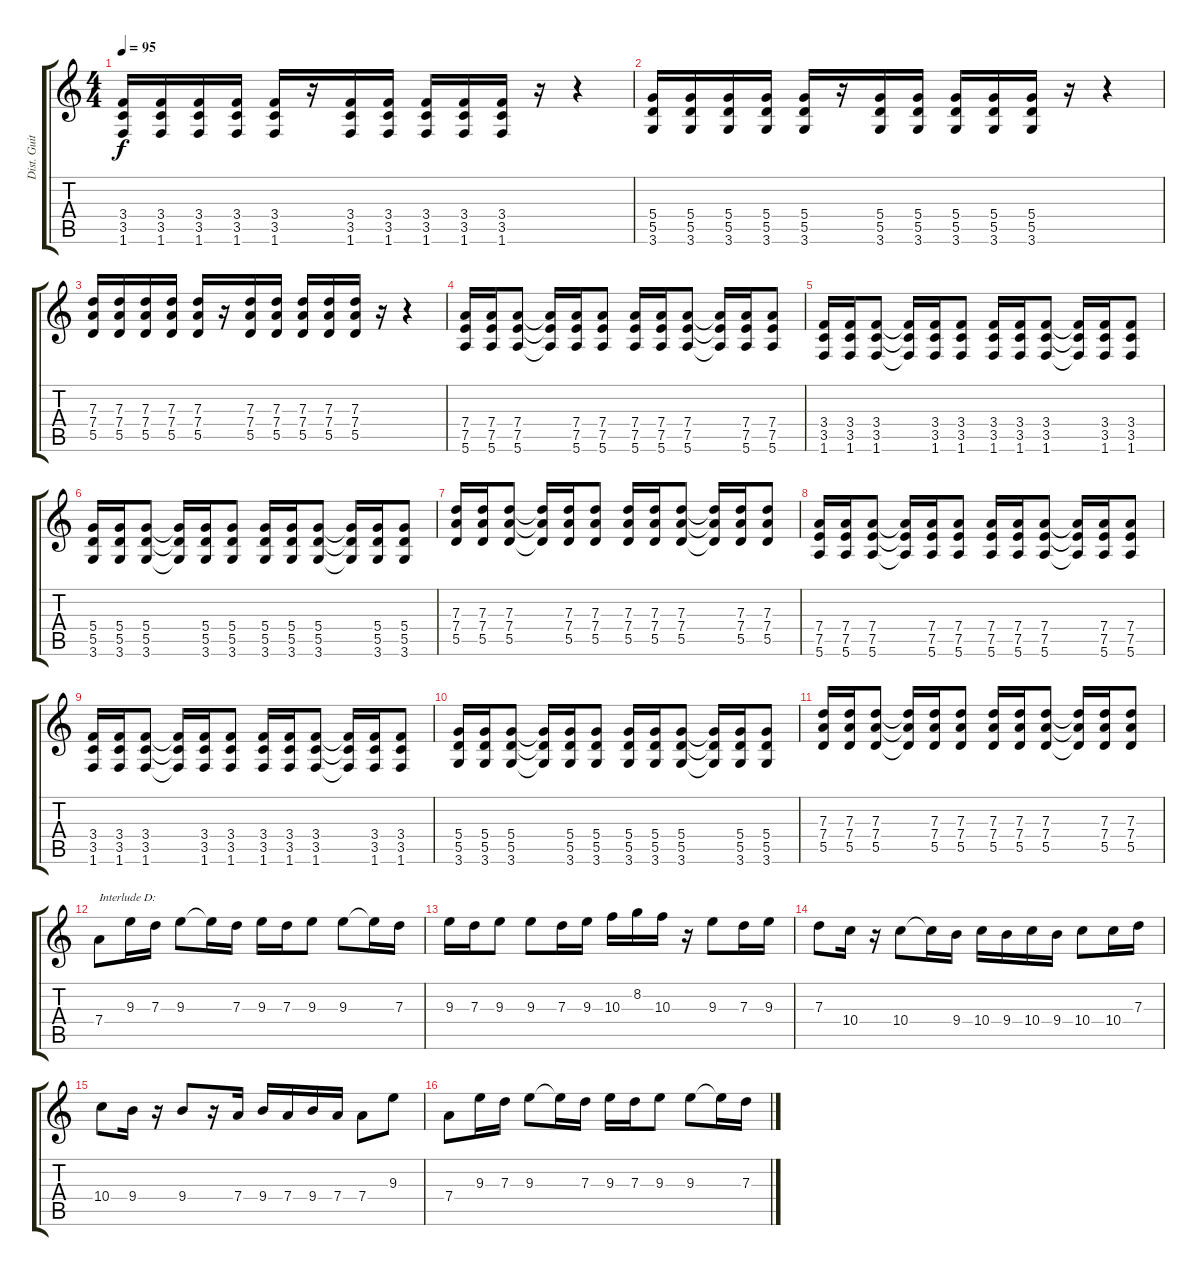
\track ("Dist. Guitar 1" "Dist. Guit") {instrument distortionguitar}
\staff {score tabs}
\tuning (E4 B3 G3 D3 A2 E2) {hide}
\ts (4 4)
\tempo 95
\clef g2
\ks c
(3.4 3.5 1.6).16{dy f} (3.4 3.5 1.6).16 (3.4 3.5 1.6).16 (3.4 3.5 1.6).16 (3.4 3.5 1.6).16 r.16 (3.4 3.5 1.6).16 (3.4 3.5 1.6).16 (3.4 3.5 1.6).16 (3.4 3.5 1.6).16 (3.4 3.5 1.6).16 r.16 r.4 |
(5.4 5.5 3.6).16 (5.4 5.5 3.6).16 (5.4 5.5 3.6).16 (5.4 5.5 3.6).16 (5.4 5.5 3.6).16 r.16 (5.4 5.5 3.6).16 (5.4 5.5 3.6).16 (5.4 5.5 3.6).16 (5.4 5.5 3.6).16 (5.4 5.5 3.6).16 r.16 r.4 |
(7.3 7.4 5.5).16 (7.3 7.4 5.5).16 (7.3 7.4 5.5).16 (7.3 7.4 5.5).16 (7.3 7.4 5.5).16 r.16 (7.3 7.4 5.5).16 (7.3 7.4 5.5).16 (7.3 7.4 5.5).16 (7.3 7.4 5.5).16 (7.3 7.4 5.5).16 r.16 r.4 |
(7.4 7.5 5.6).16 (7.4 7.5 5.6).16 (7.4 7.5 5.6).8 (7.4{t} 7.5{t} 5.6{t}).16 (7.4 7.5 5.6).16 (7.4 7.5 5.6).8 (7.4 7.5 5.6).16 (7.4 7.5 5.6).16 (7.4 7.5 5.6).8 (7.4{t} 7.5{t} 5.6{t}).16 (7.4 7.5 5.6).16 (7.4 7.5 5.6).8 |
(3.4 3.5 1.6).16 (3.4 3.5 1.6).16 (3.4 3.5 1.6).8 (3.4{t} 3.5{t} 1.6{t}).16 (3.4 3.5 1.6).16 (3.4 3.5 1.6).8 (3.4 3.5 1.6).16 (3.4 3.5 1.6).16 (3.4 3.5 1.6).8 (3.4{t} 3.5{t} 1.6{t}).16 (3.4 3.5 1.6).16 (3.4 3.5 1.6).8 |
(5.4 5.5 3.6).16 (5.4 5.5 3.6).16 (5.4 5.5 3.6).8 (5.4{t} 5.5{t} 3.6{t}).16 (5.4 5.5 3.6).16 (5.4 5.5 3.6).8 (5.4 5.5 3.6).16 (5.4 5.5 3.6).16 (5.4 5.5 3.6).8 (5.4{t} 5.5{t} 3.6{t}).16 (5.4 5.5 3.6).16 (5.4 5.5 3.6).8 |
(7.3 7.4 5.5).16 (7.3 7.4 5.5).16 (7.3 7.4 5.5).8 (7.3{t} 7.4{t} 5.5{t}).16 (7.3 7.4 5.5).16 (7.3 7.4 5.5).8 (7.3 7.4 5.5).16 (7.3 7.4 5.5).16 (7.3 7.4 5.5).8 (7.3{t} 7.4{t} 5.5{t}).16 (7.3 7.4 5.5).16 (7.3 7.4 5.5).8 |
(7.4 7.5 5.6).16 (7.4 7.5 5.6).16 (7.4 7.5 5.6).8 (7.4{t} 7.5{t} 5.6{t}).16 (7.4 7.5 5.6).16 (7.4 7.5 5.6).8 (7.4 7.5 5.6).16 (7.4 7.5 5.6).16 (7.4 7.5 5.6).8 (7.4{t} 7.5{t} 5.6{t}).16 (7.4 7.5 5.6).16 (7.4 7.5 5.6).8 |
(3.4 3.5 1.6).16 (3.4 3.5 1.6).16 (3.4 3.5 1.6).8 (3.4{t} 3.5{t} 1.6{t}).16 (3.4 3.5 1.6).16 (3.4 3.5 1.6).8 (3.4 3.5 1.6).16 (3.4 3.5 1.6).16 (3.4 3.5 1.6).8 (3.4{t} 3.5{t} 1.6{t}).16 (3.4 3.5 1.6).16 (3.4 3.5 1.6).8 |
(5.4 5.5 3.6).16 (5.4 5.5 3.6).16 (5.4 5.5 3.6).8 (5.4{t} 5.5{t} 3.6{t}).16 (5.4 5.5 3.6).16 (5.4 5.5 3.6).8 (5.4 5.5 3.6).16 (5.4 5.5 3.6).16 (5.4 5.5 3.6).8 (5.4{t} 5.5{t} 3.6{t}).16 (5.4 5.5 3.6).16 (5.4 5.5 3.6).8 |
(7.3 7.4 5.5).16 (7.3 7.4 5.5).16 (7.3 7.4 5.5).8 (7.3{t} 7.4{t} 5.5{t}).16 (7.3 7.4 5.5).16 (7.3 7.4 5.5).8 (7.3 7.4 5.5).16 (7.3 7.4 5.5).16 (7.3 7.4 5.5).8 (7.3{t} 7.4{t} 5.5{t}).16 (7.3 7.4 5.5).16 (7.3 7.4 5.5).8 |
7.4.8{txt "Interlude D:" volume 16 instrument distortionguitar} 9.3.16 7.3.16 9.3.8 9.3{t}.16 7.3.16 9.3.16 7.3.16 9.3.8 9.3.8 9.3{t}.16 7.3.16 |
9.3.16 7.3.16 9.3.8 9.3.8 7.3.16 9.3.16 10.3.16 8.2.16 10.3.16 r.16 9.3.8 7.3.16 9.3.16 |
7.3.8 10.4.16 r.16 10.4.8 10.4{t}.16 9.4.16 10.4.16 9.4.16 10.4.16 9.4.16 10.4.8 10.4.16 7.3.16 |
10.4.8 9.4.16 r.16 9.4.8 r.16 7.4.16 9.4.16 7.4.16 9.4.16 7.4.16 7.4.8 9.3.8 |
7.4.8 9.3.16 7.3.16 9.3.8 9.3{t}.16 7.3.16 9.3.16 7.3.16 9.3.8 9.3.8 9.3{t}.16 7.3.16
